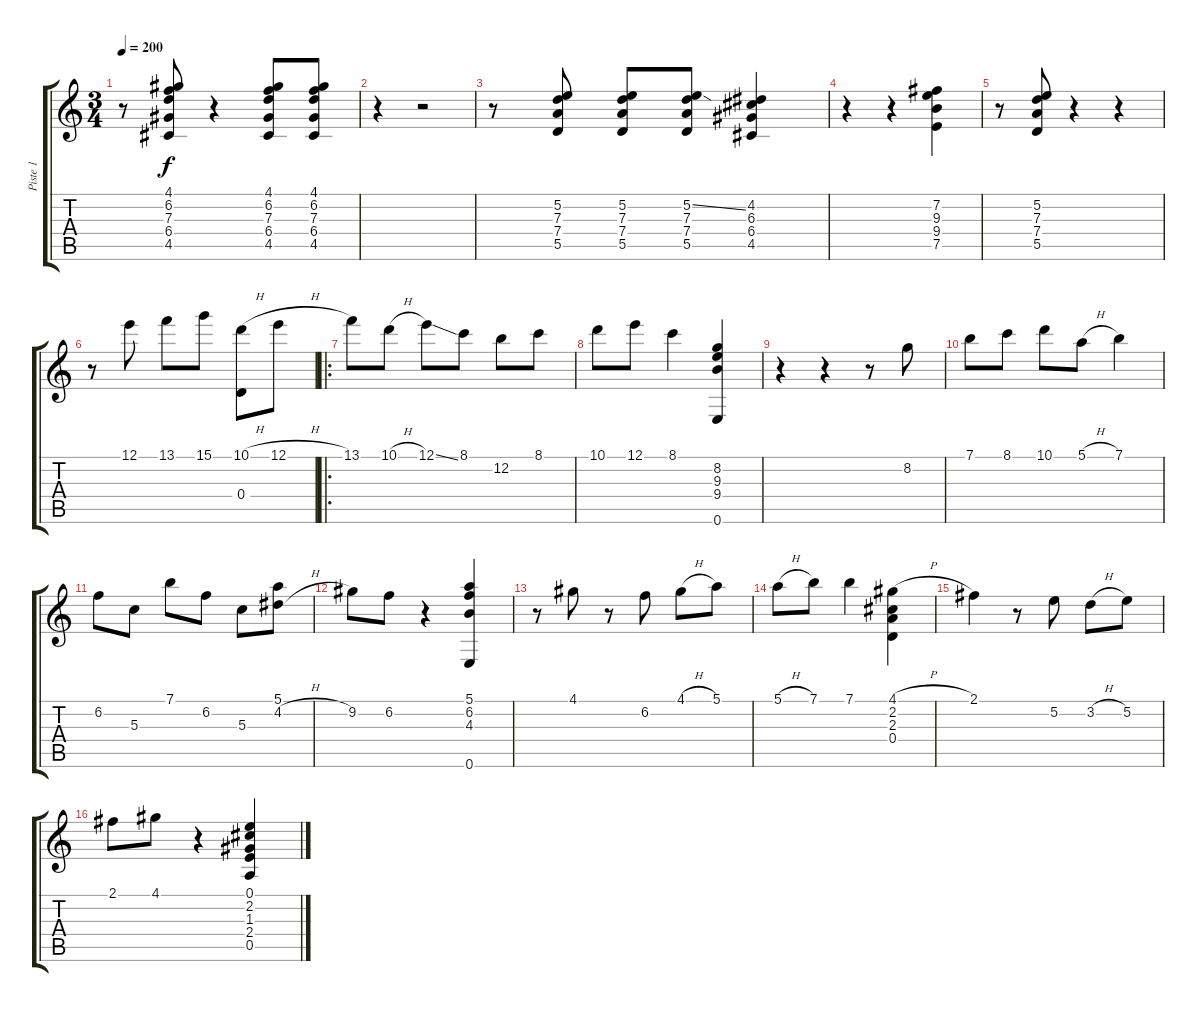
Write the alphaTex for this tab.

\track ("Piste 1" "Piste 1") {instrument acousticguitarnylon}
\staff {score tabs}
\tuning (E4 B3 G3 D3 A2 E2) {hide}
\ts (3 4)
\tempo 200
\clef g2
\ks c
r.8{dy f} (4.1 6.2 7.3 6.4 4.5).8 r.4 (4.1 6.2 7.3 6.4 4.5).8 (4.1 6.2 7.3 6.4 4.5).8 |
r.4 r.2 |
r.8 (5.2 7.3 7.4 5.5).8 (5.2 7.3 7.4 5.5).8 (5.2{ss} 7.3 7.4 5.5).8 (4.2 6.3 6.4 4.5).4 |
r.4 r.4 (7.2 9.3 9.4 7.5).4 |
r.8 (5.2 7.3 7.4 5.5).8 r.4 r.4 |
r.8 12.1.8 13.1.8 15.1.8 (10.1{h} 0.4).8 12.1{h}.8 |
\ro
13.1.8 10.1{h}.8 12.1{ss}.8 8.1.8 12.2.8 8.1.8 |
10.1.8 12.1.8 8.1.4 (8.2 9.3 9.4 0.6).4 |
r.4 r.4 r.8 8.2.8 |
7.1.8 8.1.8 10.1.8 5.1{h}.8 7.1.4 |
6.2.8 5.3.8 7.1.8 6.2.8 5.3.8 (5.1 4.2{h}).8 |
9.2.8 6.2.8 r.4 (5.1 6.2 4.3 0.6).4 |
r.8 4.1.8 r.8 6.2.8 4.1{h}.8 5.1.8 |
5.1{h}.8 7.1.8 7.1.4 (4.1{h} 2.2 2.3 0.4).4 |
2.1.4 r.8 5.2.8 3.2{h}.8 5.2.8 |
2.1.8 4.1.8 r.4 (0.1 2.2 1.3 2.4 0.5).4
